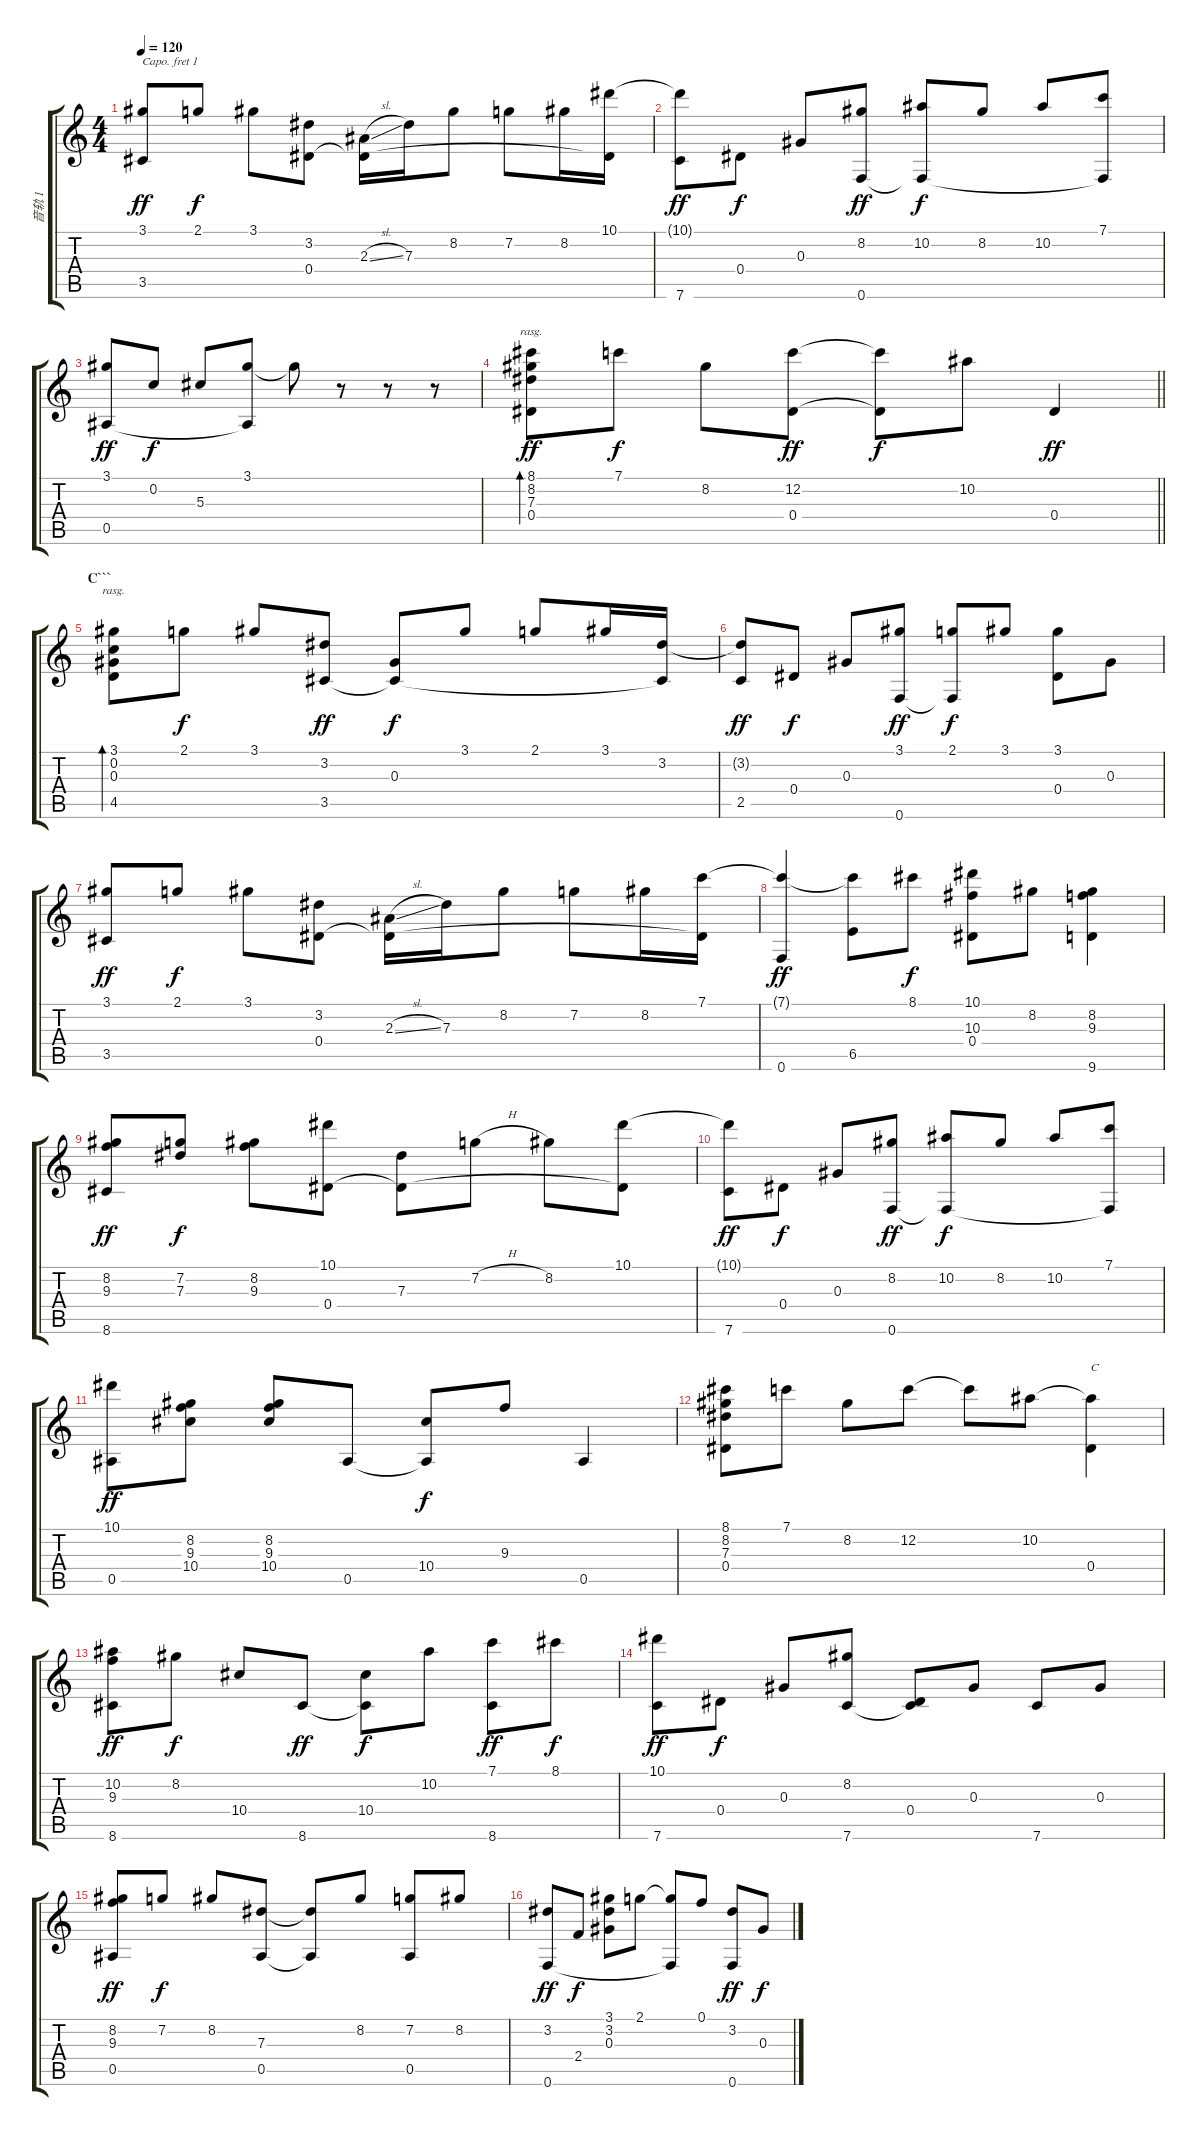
\track ("音轨 1" "音轨 1") {instrument acousticguitarsteel}
\staff {score tabs}
\capo 1
\tuning (E4 B3 G3 D3 A2 E2) {hide}
\ts (4 4)
\tempo 120
\clef g2
\ks c
(3.1 3.5).8{dy ff} 2.1.8{dy f} 3.1.8 (3.2 0.4).8 (2.3{sl} 0.4{t}).16 7.3.16 8.2.8 7.2.8 8.2.16 (10.1 0.4{t}).16 |
(10.1{t} 7.6).8{dy ff} 0.4.8{dy f} 0.3.8 (8.2 0.6).8{dy ff} (10.2 0.6{t}).8{dy f} 8.2.8 10.2.8 (7.1 0.6{t}).8 |
(3.1 0.5).8{dy ff} 0.2.8{dy f} 5.3.8 (3.1 0.5{t}).8 3.1{t}.8 r.8 r.8 r.8 |
\barLineRight lightlight
(8.1 8.2 7.3 0.4).8{bd 240 rasg ii dy ff} 7.1.8{dy f} 8.2.8 (12.2 0.4).8{dy ff} (12.2{t} 0.4{t}).8{dy f} 10.2.8 0.4.4{dy ff} |
\section ("" "C```")
(3.1 0.2 0.3 4.5).8{bd 240 rasg ii} 2.1.8{dy f} 3.1.8 (3.2 3.5).8{dy ff} (0.3 3.5{t}).8{dy f} 3.1.8 2.1.8 3.1.16 (3.2 3.5{t}).16 |
(3.2{t} 2.5).8{dy ff} 0.4.8{dy f} 0.3.8 (3.1 0.6).8{dy ff} (2.1 0.6{t}).8{dy f} 3.1.8 (3.1 0.4).8 0.3.8 |
(3.1 3.5).8{dy ff} 2.1.8{dy f} 3.1.8 (3.2 0.4).8 (2.3{sl} 0.4{t}).16 7.3.16 8.2.8 7.2.8 8.2.16 (7.1 0.4{t}).16 |
(7.1{t} 0.6).4{dy ff} (7.1{t} 6.5).8 8.1.8{dy f} (10.1 10.3 0.4).8 8.2.8 (8.2 9.3 9.6).4 |
(8.2 9.3 8.6).8{dy ff} (7.2 7.3).8{dy f} (8.2 9.3).8 (10.1 0.4).8 (7.3 0.4{t}).8 7.2{h}.8 8.2.8 (10.1 0.4{t}).8 |
(10.1{t} 7.6).8{dy ff} 0.4.8{dy f} 0.3.8 (8.2 0.6).8{dy ff} (10.2 0.6{t}).8{dy f} 8.2.8 10.2.8 (7.1 0.6{t}).8 |
(10.1 0.5).8{dy ff} (8.2 9.3 10.4).8 (8.2 9.3 10.4).8 0.5.8 (10.4 0.5{t}).8{dy f} 9.3.8 0.5.4 |
(8.1 8.2 7.3 0.4).8 7.1.8 8.2.8 12.2.8 12.2{t}.8 10.2.8 (10.2{t} 0.4).4{txt "C"} |
(10.2 9.3 8.6).8{dy ff} 8.2.8{dy f} 10.4.8 8.6.8{dy ff} (10.4 8.6{t}).8{dy f} 10.2.8 (7.1 8.6).8{dy ff} 8.1.8{dy f} |
(10.1 7.6).8{dy ff} 0.4.8{dy f} 0.3.8 (8.2 7.6).8 (0.4 7.6{t}).8 0.3.8 7.6.8 0.3.8 |
(8.2 9.3 0.5).8{dy ff} 7.2.8{dy f} 8.2.8 (7.3 0.5).8 (7.3{t} 0.5{t}).8 8.2.8 (7.2 0.5).8 8.2.8 |
(3.2 0.6).8{dy ff} 2.4.8{dy f} (3.1 3.2 0.3).8 2.1.8 (2.1{t} 0.6{t}).8 0.1.8 (3.2 0.6).8{dy ff} 0.3.8{dy f}
